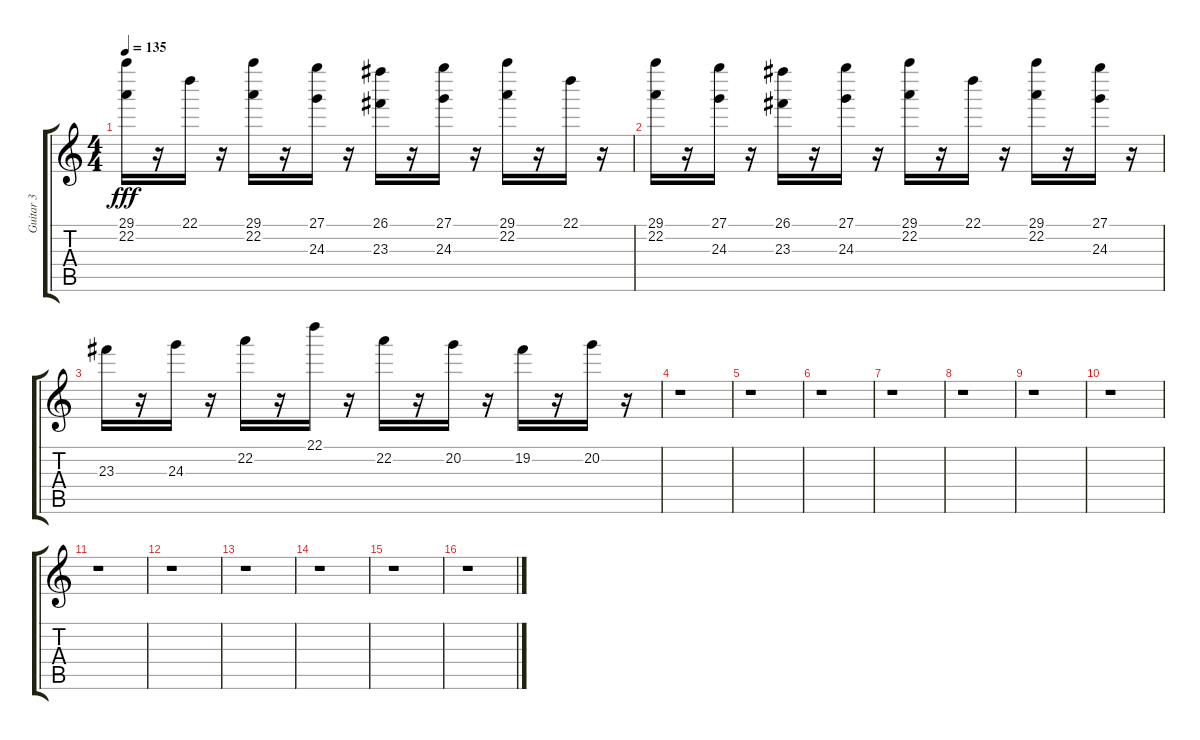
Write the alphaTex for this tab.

\track ("Guitar 3" "Guitar 3") {instrument acousticguitarsteel}
\staff {score tabs}
\tuning (E4 B3 G3 D3 A2 E2) {hide}
\ts (4 4)
\tempo 135
\clef g2
\ks c
(29.1 22.2).16{dy fff} r.16 22.1.16 r.16 (29.1 22.2).16 r.16 (27.1 24.3).16 r.16 (26.1 23.3).16 r.16 (27.1 24.3).16 r.16 (29.1 22.2).16 r.16 22.1.16 r.16 |
(29.1 22.2).16 r.16 (27.1 24.3).16 r.16 (26.1 23.3).16 r.16 (27.1 24.3).16 r.16 (29.1 22.2).16 r.16 22.1.16 r.16 (29.1 22.2).16 r.16 (27.1 24.3).16 r.16 |
23.3.16 r.16 24.3.16 r.16 22.2.16 r.16 22.1.16 r.16 22.2.16 r.16 20.2.16 r.16 19.2.16 r.16 20.2.16 r.16 |
r.1 |
r.1 |
r.1 |
r.1 |
r.1 |
r.1 |
r.1 |
r.1 |
r.1 |
r.1 |
r.1 |
r.1 |
r.1
